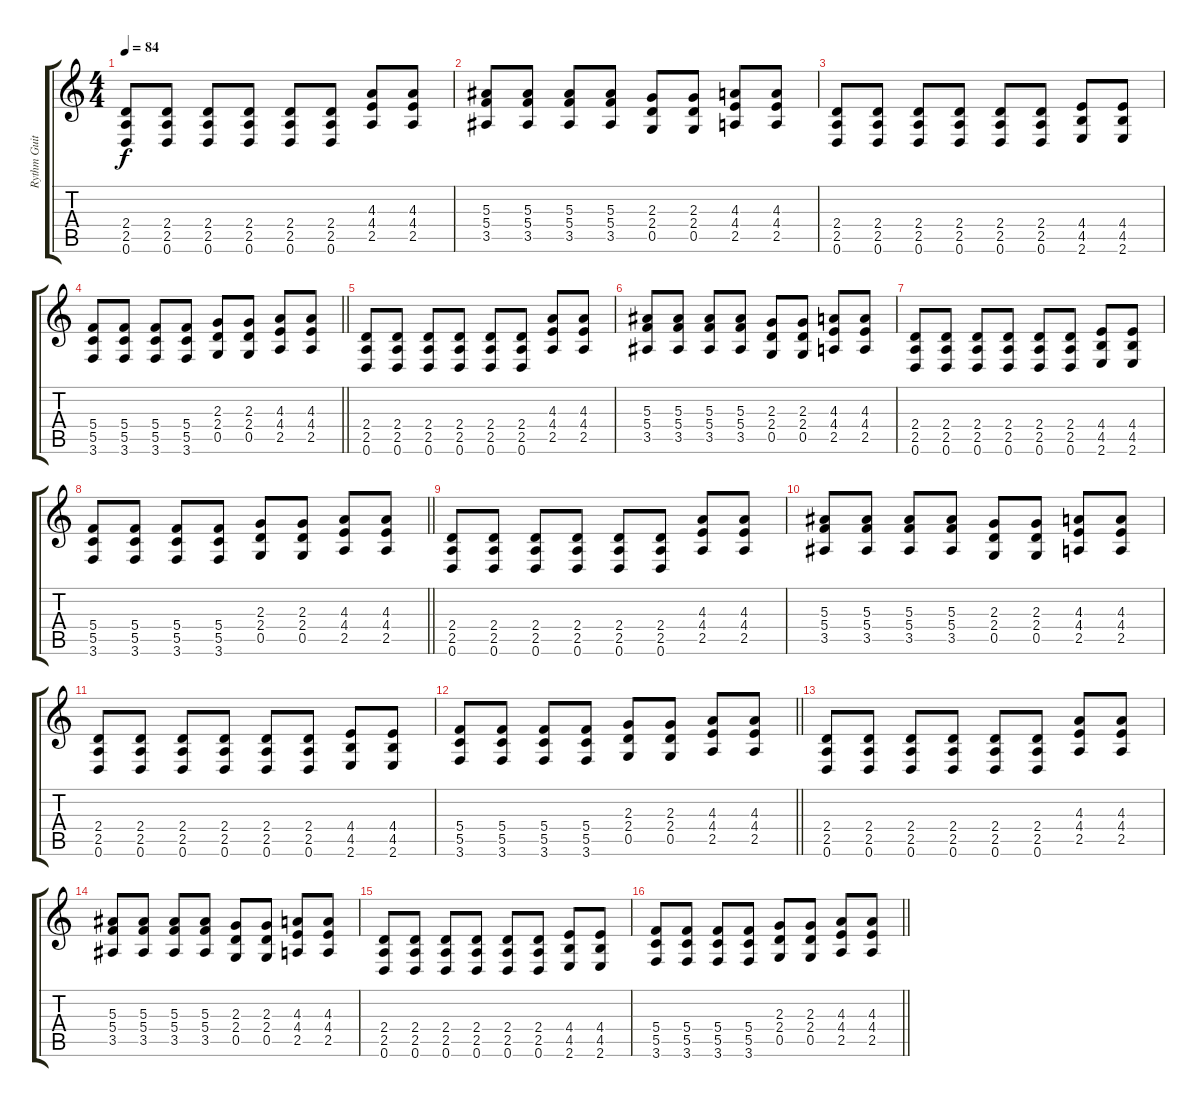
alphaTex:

\track ("Rythm Guitar" "Rythm Guit") {instrument distortionguitar}
\staff {score tabs}
\tuning (D4 A3 F3 C3 G2 D2) {hide}
\ts (4 4)
\tempo 84
\clef g2
\ks c
(2.4 2.5 0.6).8{dy f} (2.4 2.5 0.6).8 (2.4 2.5 0.6).8 (2.4 2.5 0.6).8 (2.4 2.5 0.6).8 (2.4 2.5 0.6).8 (4.3 4.4 2.5).8 (4.3 4.4 2.5).8 |
(5.3 5.4 3.5).8 (5.3 5.4 3.5).8 (5.3 5.4 3.5).8 (5.3 5.4 3.5).8 (2.3 2.4 0.5).8 (2.3 2.4 0.5).8 (4.3 4.4 2.5).8 (4.3 4.4 2.5).8 |
(2.4 2.5 0.6).8 (2.4 2.5 0.6).8 (2.4 2.5 0.6).8 (2.4 2.5 0.6).8 (2.4 2.5 0.6).8 (2.4 2.5 0.6).8 (4.4 4.5 2.6).8 (4.4 4.5 2.6).8 |
\barLineRight lightlight
(5.4 5.5 3.6).8 (5.4 5.5 3.6).8 (5.4 5.5 3.6).8 (5.4 5.5 3.6).8 (2.3 2.4 0.5).8 (2.3 2.4 0.5).8 (4.3 4.4 2.5).8 (4.3 4.4 2.5).8 |
(2.4 2.5 0.6).8 (2.4 2.5 0.6).8 (2.4 2.5 0.6).8 (2.4 2.5 0.6).8 (2.4 2.5 0.6).8 (2.4 2.5 0.6).8 (4.3 4.4 2.5).8 (4.3 4.4 2.5).8 |
(5.3 5.4 3.5).8 (5.3 5.4 3.5).8 (5.3 5.4 3.5).8 (5.3 5.4 3.5).8 (2.3 2.4 0.5).8 (2.3 2.4 0.5).8 (4.3 4.4 2.5).8 (4.3 4.4 2.5).8 |
(2.4 2.5 0.6).8 (2.4 2.5 0.6).8 (2.4 2.5 0.6).8 (2.4 2.5 0.6).8 (2.4 2.5 0.6).8 (2.4 2.5 0.6).8 (4.4 4.5 2.6).8 (4.4 4.5 2.6).8 |
\barLineRight lightlight
(5.4 5.5 3.6).8 (5.4 5.5 3.6).8 (5.4 5.5 3.6).8 (5.4 5.5 3.6).8 (2.3 2.4 0.5).8 (2.3 2.4 0.5).8 (4.3 4.4 2.5).8 (4.3 4.4 2.5).8 |
(2.4 2.5 0.6).8 (2.4 2.5 0.6).8 (2.4 2.5 0.6).8 (2.4 2.5 0.6).8 (2.4 2.5 0.6).8 (2.4 2.5 0.6).8 (4.3 4.4 2.5).8 (4.3 4.4 2.5).8 |
(5.3 5.4 3.5).8 (5.3 5.4 3.5).8 (5.3 5.4 3.5).8 (5.3 5.4 3.5).8 (2.3 2.4 0.5).8 (2.3 2.4 0.5).8 (4.3 4.4 2.5).8 (4.3 4.4 2.5).8 |
(2.4 2.5 0.6).8 (2.4 2.5 0.6).8 (2.4 2.5 0.6).8 (2.4 2.5 0.6).8 (2.4 2.5 0.6).8 (2.4 2.5 0.6).8 (4.4 4.5 2.6).8 (4.4 4.5 2.6).8 |
\barLineRight lightlight
(5.4 5.5 3.6).8 (5.4 5.5 3.6).8 (5.4 5.5 3.6).8 (5.4 5.5 3.6).8 (2.3 2.4 0.5).8 (2.3 2.4 0.5).8 (4.3 4.4 2.5).8 (4.3 4.4 2.5).8 |
(2.4 2.5 0.6).8 (2.4 2.5 0.6).8 (2.4 2.5 0.6).8 (2.4 2.5 0.6).8 (2.4 2.5 0.6).8 (2.4 2.5 0.6).8 (4.3 4.4 2.5).8 (4.3 4.4 2.5).8 |
(5.3 5.4 3.5).8 (5.3 5.4 3.5).8 (5.3 5.4 3.5).8 (5.3 5.4 3.5).8 (2.3 2.4 0.5).8 (2.3 2.4 0.5).8 (4.3 4.4 2.5).8 (4.3 4.4 2.5).8 |
(2.4 2.5 0.6).8 (2.4 2.5 0.6).8 (2.4 2.5 0.6).8 (2.4 2.5 0.6).8 (2.4 2.5 0.6).8 (2.4 2.5 0.6).8 (4.4 4.5 2.6).8 (4.4 4.5 2.6).8 |
\barLineRight lightlight
(5.4 5.5 3.6).8 (5.4 5.5 3.6).8 (5.4 5.5 3.6).8 (5.4 5.5 3.6).8 (2.3 2.4 0.5).8 (2.3 2.4 0.5).8 (4.3 4.4 2.5).8 (4.3 4.4 2.5).8
